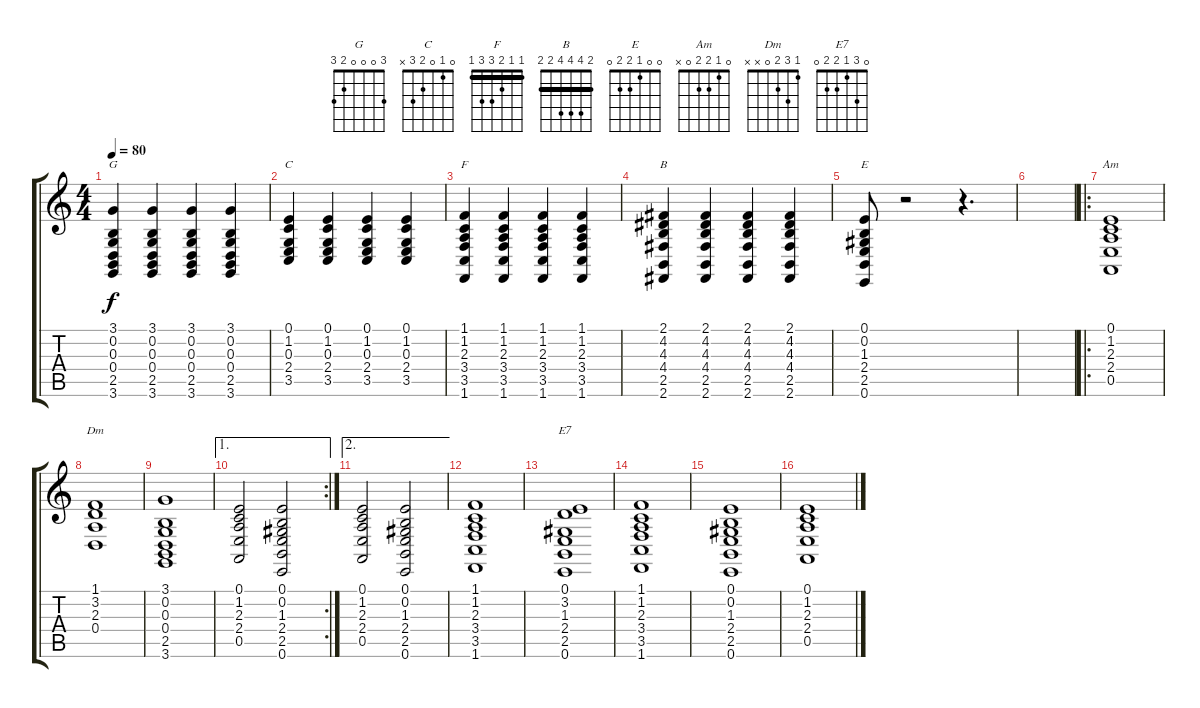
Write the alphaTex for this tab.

\track "" {instrument stringensemble1}
\staff {score tabs}
\tuning (E4 B3 G3 D3 A2 E2) {hide}
\chord ("G" 3 0 0 0 2 3)
\chord ("C" 0 1 0 2 3 x)
\chord ("F" 1 1 2 3 3 1) {barre 1}
\chord ("B" 2 4 4 4 2 2) {barre 2}
\chord ("E" 0 0 1 2 2 0)
\chord ("Am" 0 1 2 2 0 x)
\chord ("Dm" 1 3 2 0 x x)
\chord ("E7" 0 3 1 2 2 0)
\ts (4 4)
\tempo 80
\clef g2
\ks c
(3.1 0.2 0.3 0.4 2.5 3.6).4{ch "G" dy f} (3.1 0.2 0.3 0.4 2.5 3.6).4 (3.1 0.2 0.3 0.4 2.5 3.6).4 (3.1 0.2 0.3 0.4 2.5 3.6).4 |
(0.1 1.2 0.3 2.4 3.5).4{ch "C"} (0.1 1.2 0.3 2.4 3.5).4 (0.1 1.2 0.3 2.4 3.5).4 (0.1 1.2 0.3 2.4 3.5).4 |
(1.1 1.2 2.3 3.4 3.5 1.6).4{ch "F"} (1.1 1.2 2.3 3.4 3.5 1.6).4 (1.1 1.2 2.3 3.4 3.5 1.6).4 (1.1 1.2 2.3 3.4 3.5 1.6).4 |
(2.1 4.2 4.3 4.4 2.5 2.6).4{ch "B"} (2.1 4.2 4.3 4.4 2.5 2.6).4 (2.1 4.2 4.3 4.4 2.5 2.6).4 (2.1 4.2 4.3 4.4 2.5 2.6).4 |
(0.1 0.2 1.3 2.4 2.5 0.6).8{ch "E"} r.2 r.4{d} |
|
\ro
(0.1 1.2 2.3 2.4 0.5).1{ch "Am" volume 13 instrument stringensemble1} |
(1.1 3.2 2.3 0.4).1{ch "Dm"} |
(3.1 0.2 0.3 0.4 2.5 3.6).1 |
\ae 1
\rc 2
(0.1 1.2 2.3 2.4 0.5).2 (0.1 0.2 1.3 2.4 2.5 0.6).2 |
\ae 2
(0.1 1.2 2.3 2.4 0.5).2 (0.1 0.2 1.3 2.4 2.5 0.6).2{volume 13 instrument stringensemble1} |
(1.1 1.2 2.3 3.4 3.5 1.6).1{volume 13 instrument stringensemble1} |
(0.1 3.2 1.3 2.4 2.5 0.6).1{ch "E7"} |
(1.1 1.2 2.3 3.4 3.5 1.6).1 |
(0.1 0.2 1.3 2.4 2.5 0.6).1 |
(0.1 1.2 2.3 2.4 0.5).1
